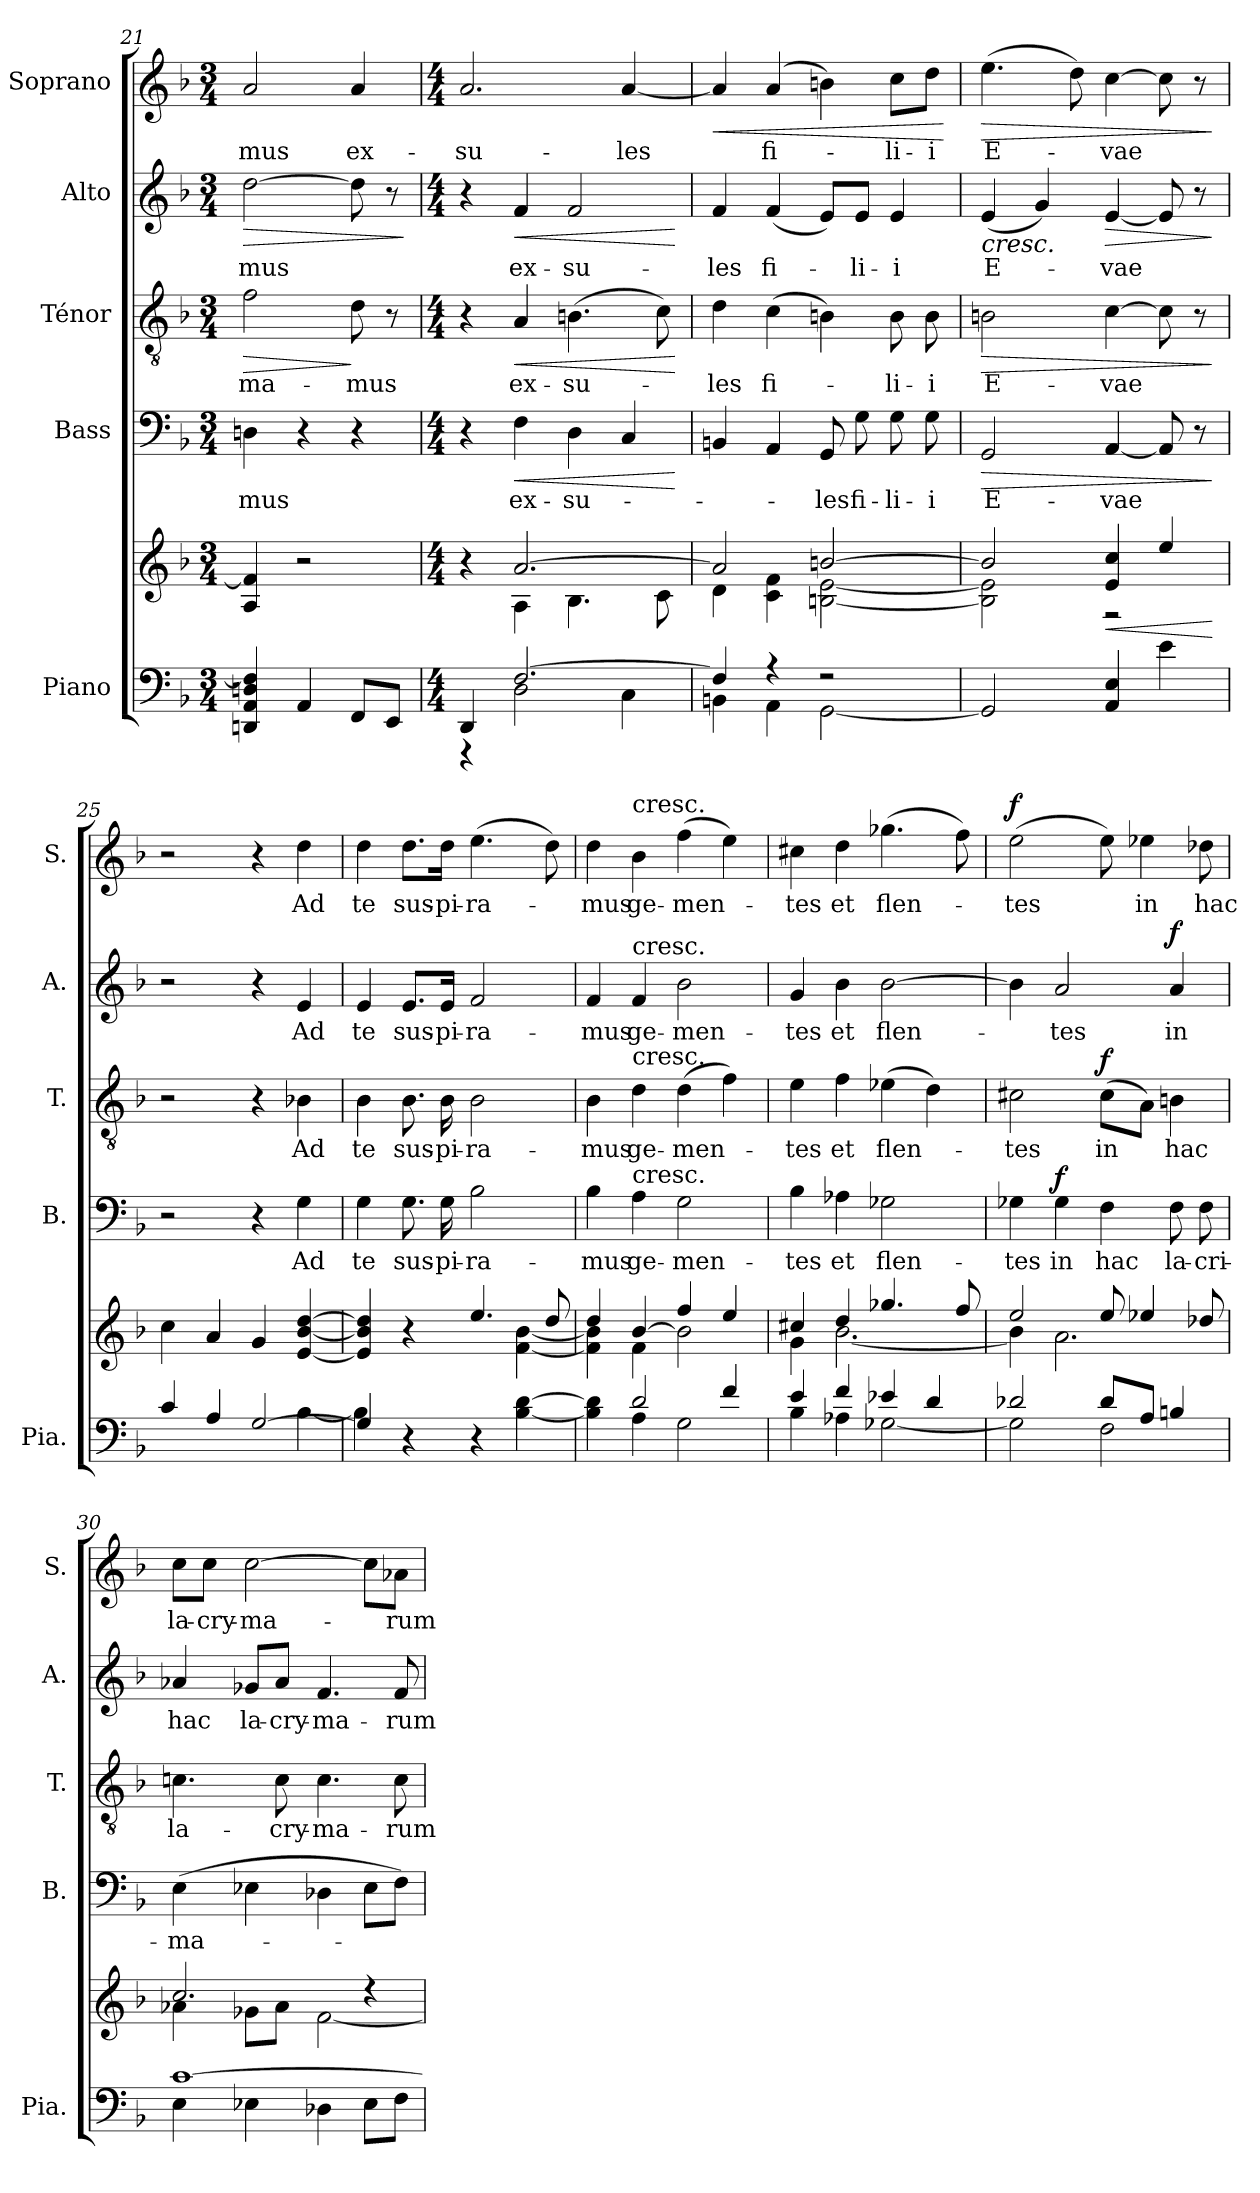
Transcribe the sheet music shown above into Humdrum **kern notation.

**kern	**kern	**dynam	**kern	**text	**dynam	**kern	**text	**dynam	**kern	**text	**dynam	**kern	**text	**dynam
*part5	*part5	*part5	*part4	*part4	*part4	*part3	*part3	*part3	*part2	*part2	*part2	*part1	*part1	*part1
*staff6	*staff5	*staff5/6	*staff4	*staff4	*staff4	*staff3	*staff3	*staff3	*staff2	*staff2	*staff2	*staff1	*staff1	*staff1
*I"Piano	*	*	*I"Bass	*	*	*I"Ténor	*	*	*I"Alto	*	*	*I"Soprano	*	*
*I'Pia.	*	*	*I'B.	*	*	*I'T.	*	*	*I'A.	*	*	*I'S.	*	*
*clefF4	*clefG2	*	*clefF4	*	*	*clefGv2	*	*	*clefG2	*	*	*clefG2	*	*
*k[b-]	*k[b-]	*	*k[b-]	*	*	*k[b-]	*	*	*k[b-]	*	*	*k[b-]	*	*
*M3/4	*M3/4	*	*M3/4	*	*	*M3/4	*	*	*M3/4	*	*	*M3/4	*	*
=21	=21	=21	=21	=21	=21	=21	=21	=21	=21	=21	=21	=21	=21	=21
!	!	!	!	!LO:LY:b	!	!	!LO:LY:b	!LO:HP:b	!	!LO:LY:b	!LO:HP:b	!	!LO:LY:b	!
4DDni/ 4AA/ 4Dni/ 4F/]	4A/ 4f/]	.	4Dni\	-mus	.	2f\	-ma-	>	[2dd\	-mus	>	2a/	-mus	.
4AA/	2r	.	4r	.	.	.	.	.	.	.	.	.	.	.
!	!	!	!	!	!	!	!LO:LY:b	!	!	!	!	!	!LO:LY:b	!
8FF/L	.	.	4r	.	.	8d\	-mus	]	8dd\]	.	.	4a/	ex-	.
8EE/J	.	.	.	.	.	8r	.	.	8r	.	.	.	.	.
.	.	.	.	.	.	.	.	.	.	.	]	.	.	.
=22	=22	=22	=22	=22	=22	=22	=22	=22	=22	=22	=22	=22	=22	=22
*M4/4	*M4/4	*	*M4/4	*	*	*M4/4	*	*	*M4/4	*	*	*M4/4	*	*
*^	*^	*	*	*	*	*	*	*	*	*	*	*	*	*
!	!	!	!	!	!	!	!	!	!	!	!	!	!	!	!LO:LY:b	!
4DD/	4r	4r	4ryy	.	4r	.	.	4r	.	.	4r	.	.	2.a/	-su-	.
!	!	!	!	!	!	!LO:LY:b	!LO:HP:b	!	!LO:LY:b	!LO:HP:b	!	!LO:LY:b	!LO:HP:b	!	!	!
[2.F/	2D\	[2.a/	4A\	.	4F\	ex-	<	4A/	ex-	<	4f/	ex-	<	.	.	.
!	!	!	!	!	!	!LO:LY:b	!	!	!LO:LY:b	!	!	!LO:LY:b	!	!	!	!
.	.	.	4.B-\	.	4D\	-su-	.	(>4.Bn\	-su-	.	2f/	-su-	.	.	.	.
!	!	!	!	!	!	!	!	!	!	!	!	!	!	!	!LO:LY:b	!
.	4C\	.	.	.	4C/	.	.	.	.	.	.	.	.	[4a/	-les	.
.	.	.	8c\	.	.	.	.	8c\)	.	.	.	.	.	.	.	.
*v	*v	*	*	*	*	*	*	*	*	*	*	*	*	*	*	*
*	*v	*v	*	*	*	*	*	*	*	*	*	*	*	*	*
.	.	.	.	.	[	.	.	[	.	.	[	.	.	.
=23	=23	=23	=23	=23	=23	=23	=23	=23	=23	=23	=23	=23	=23	=23
*^	*^	*	*	*	*	*	*	*	*	*	*	*	*	*
!	!	!	!	!	!	!	!	!	!LO:LY:b	!	!	!LO:LY:b	!	!	!	!LO:HP:b
4F/]	4BBn\	2a/]	4d\	.	4BBn/	.	.	4d\	-les	.	4f/	-les	.	4a/]	.	<
!	!	!	!	!	!	!	!	!	!LO:LY:b	!	!	!LO:LY:b	!	!	!LO:LY:b	!
4r	4AA\	.	4c\ 4f\	.	4AA/	.	.	(>4c\	fi-	.	(<4f/	fi-	.	(>4a/	fi-	.
!	!	!	!	!	!	!LO:LY:b	!	!	!	!	!	!	!	!	!	!
2r	[2GG\	[2bn/	[2Bn\ [2e\	.	8GG/	-les	.	4Bn\)	.	.	8e/L)	.	.	4bn\)	.	.
!	!	!	!	!	!	!LO:LY:b	!	!	!	!	!	!LO:LY:b	!	!	!	!
.	.	.	.	.	8G\	fi-	.	.	.	.	8e/J	-li-	.	.	.	.
!	!	!	!	!	!	!LO:LY:b	!	!	!LO:LY:b	!	!	!LO:LY:b	!	!	!LO:LY:b	!
.	.	.	.	.	8G\	-li-	.	8B\	-li-	.	4e/	-i	.	8cc\L	-li-	.
!	!	!	!	!	!	!LO:LY:b	!	!	!LO:LY:b	!	!	!	!	!	!LO:LY:b	!
.	.	.	.	.	8G\	-i	.	8B\	-i	.	.	.	.	8dd\J	-i	.
*v	*v	*	*	*	*	*	*	*	*	*	*	*	*	*	*	*
*	*v	*v	*	*	*	*	*	*	*	*	*	*	*	*	*
.	.	.	.	.	.	.	.	.	.	.	.	.	.	[
!!LO:LB:g=z
=24	=24	=24	=24	=24	=24	=24	=24	=24	=24	=24	=24	=24	=24	=24
*	*^	*	*	*	*	*	*	*	*	*	*	*	*	*
!	!	!	!	!	!LO:LY:b	!LO:HP:b	!	!LO:LY:b	!LO:HP:b	!	!LO:LY:b	!LO:HP:b	!	!LO:LY:b	!LO:HP:b
2GG/]	2b/]	2B\] 2e\]	.	2GG/	E-	>	2Bn\	E-	>	(<4e/	E-	<	(>4.ee\	E-	>
.	.	.	.	.	.	.	.	.	.	4g/)	.	.	.	.	.
.	.	.	.	.	.	.	.	.	.	.	.	.	8dd\)	.	.
!	!	!	!LO:HP:b	!	!LO:LY:b	!	!	!LO:LY:b	!	!	!LO:LY:b	!LO:HP:b	!	!LO:LY:b	!
4AA/ 4E/	4e/ 4cc/	2r	<	[4AA/	-vae	.	[4c\	-vae	.	[4e/	-vae	>	[4cc\	-vae	.
4e\	4ee/	.	.	8AA/]	.	.	8c\]	.	.	8e/]	.	.	8cc\]	.	.
.	.	.	.	8r	.	.	8r	.	.	8r	.	.	8r	.	.
*	*v	*v	*	*	*	*	*	*	*	*	*	*	*	*	*
.	.	[	.	.	]	.	.	]	.	.	[ ]	.	.	]
=25	=25	=25	=25	=25	=25	=25	=25	=25	=25	=25	=25	=25	=25	=25
*^	*	*	*	*	*	*	*	*	*	*	*	*	*	*
4c/	2.ryy	4cc\	.	2r	.	.	2r	.	.	2r	.	.	2r	.	.
4A/	.	4a/	.	.	.	.	.	.	.	.	.	.	.	.	.
!	!	!	!LO:DY:a=2	!	!	!	!	!	!	!	!	!	!	!	!
[2G/	.	4g/	other-dynamics	4r	.	.	4r	.	.	4r	.	.	4r	.	.
!	!	!	!	!	!LO:LY:b	!LO:DY:a	!	!LO:LY:b	!LO:DY:a	!	!LO:LY:b	!LO:DY:a	!	!LO:LY:b	!LO:DY:a
.	[4B-i\	[4e/ [4b-i/ [4dd/	.	4G\	Ad	other-dynamics	4B-X\	Ad	other-dynamics	4e/	Ad	other-dynamics	4dd\	Ad	other-dynamics
=26	=26	=26	=26	=26	=26	=26	=26	=26	=26	=26	=26	=26	=26	=26	=26
*	*	*^	*	*	*	*	*	*	*	*	*	*	*	*	*
!	!	!	!	!	!	!LO:LY:b	!	!	!LO:LY:b	!	!	!LO:LY:b	!	!	!LO:LY:b	!
4G/]	4B-\]	4e/] 4b-/] 4dd/]	2.ryy	.	4G\	te	.	4B-\	te	.	4e/	te	.	4dd\	te	.
!	!	!	!	!	!	!LO:LY:b	!	!	!LO:LY:b	!	!	!LO:LY:b	!	!	!LO:LY:b	!
4r	2.ryy	4r	.	.	8.G\	sus-	.	8.B-\	sus-	.	8.e/L	sus-	.	8.dd\L	sus-	.
!	!	!	!	!	!	!LO:LY:b	!	!	!LO:LY:b	!	!	!LO:LY:b	!	!	!LO:LY:b	!
.	.	.	.	.	16G\	-pi-	.	16B-\	-pi-	.	16e/Jk	-pi-	.	16dd\Jk	-pi-	.
!	!	!	!	!	!	!LO:LY:b	!	!	!LO:LY:b	!	!	!LO:LY:b	!	!	!LO:LY:b	!
4r	.	4.ee/	.	.	2B-\	-ra-	.	2B-\	-ra-	.	2f/	-ra-	.	(>4.ee\	-ra-	.
[4B-\ [4d\	.	.	[4f\ [4b-\	.	.	.	.	.	.	.	.	.	.	.	.	.
.	.	8dd/	.	.	.	.	.	.	.	.	.	.	.	8dd\)	.	.
=27	=27	=27	=27	=27	=27	=27	=27	=27	=27	=27	=27	=27	=27	=27	=27	=27
!	!	!	!	!	!	!LO:LY:b	!	!	!LO:LY:b	!	!	!LO:LY:b	!	!	!LO:LY:b	!
4B-\] 4d\]	4ryy	4dd/	4f\] 4b-\]	.	4B-\	-mus	.	4B-\	-mus	.	4f/	-mus	.	4dd\	-mus	.
!	!	!	!	!	!	!	!	!	!	!	!	!	!	!LO:TX:a:t=cresc.	!	!
!	!	!	!	!	!	!	!	!	!	!	!LO:TX:a:t=cresc.	!	!	!	!	!
!	!	!	!	!	!	!	!	!LO:TX:a:t=cresc.	!	!	!	!	!	!	!	!
!	!	!	!	!	!LO:TX:a:t=cresc.	!	!	!	!	!	!	!	!	!	!	!
!	!	!	!	!	!	!LO:LY:b	!	!	!LO:LY:b	!	!	!LO:LY:b	!	!	!LO:LY:b	!
2d/	4A\	[4b-/	4f\	.	4A\	ge-	.	4d\	ge-	.	4f/	ge-	.	4b-\	ge-	.
!	!	!	!	!	!	!LO:LY:b	!	!	!LO:LY:b	!	!	!LO:LY:b	!	!	!LO:LY:b	!
.	2G\	4ff/	2b-\]	.	2G\	-men-	.	(>4d\	-men-	.	2b-\	-men-	.	(>4ff\	-men-	.
4f/	.	4ee/	.	.	.	.	.	4f\)	.	.	.	.	.	4ee\)	.	.
=28	=28	=28	=28	=28	=28	=28	=28	=28	=28	=28	=28	=28	=28	=28	=28	=28
!	!	!	!	!	!	!LO:LY:b	!	!	!LO:LY:b	!	!	!LO:LY:b	!	!	!LO:LY:b	!
4e/	4B-\	4cc#X/	4g\	.	4B-\	-tes	.	4e\	-tes	.	4g/	-tes	.	4cc#X\	-tes	.
!	!	!	!	!	!	!LO:LY:b	!	!	!LO:LY:b	!	!	!LO:LY:b	!	!	!LO:LY:b	!
4f/	4A-X\	4dd/	[2.b-\	.	4A-X\	et	.	4f\	et	.	4b-\	et	.	4dd\	et	.
!	!	!	!	!	!	!LO:LY:b	!	!	!LO:LY:b	!	!	!LO:LY:b	!	!	!LO:LY:b	!
4e-X/	[2G-X\	4.gg-X/	.	.	2G-X\	flen-	.	(>4e-X\	flen-	.	[2b-\	flen-	.	(>4.gg-X\	flen-	.
4d/	.	.	.	.	.	.	.	4d\)	.	.	.	.	.	.	.	.
.	.	8ff/	.	.	.	.	.	.	.	.	.	.	.	8ff\)	.	.
=29	=29	=29	=29	=29	=29	=29	=29	=29	=29	=29	=29	=29	=29	=29	=29	=29
!	!	!	!	!	!	!LO:LY:b	!	!	!LO:LY:b	!	!	!	!	!	!LO:LY:b	!LO:DY:a
2d-X/	2G-\]	2ee/	4b-\]	.	4G-X\	-tes	.	2c#X\	-tes	.	4b-\]	.	.	(>2ee\	-tes	f
!	!	!	!	!	!	!LO:LY:b	!LO:DY:a	!	!	!	!	!LO:LY:b	!	!	!	!
.	.	.	2.a\	.	4G-\	in	f	.	.	.	2a/	-tes	.	.	.	.
!	!	!	!	!	!	!LO:LY:b	!	!	!LO:LY:b	!LO:DY:a	!	!	!	!	!	!
8d-/L	2F\	8ee/	.	.	4F\	hac	.	(>8c#\L	in	f	.	.	.	8ee\)	.	.
!	!	!	!	!	!	!	!	!	!	!	!	!	!	!	!LO:LY:b	!
8A/J	.	4ee-X/	.	.	.	.	.	8A\J)	.	.	.	.	.	4ee-X\	in	.
!	!	!	!	!	!	!LO:LY:b	!	!	!LO:LY:b	!	!	!LO:LY:b	!LO:DY:a	!	!	!
4Bn/	.	.	.	.	8F\	la-	.	4Bn\	hac	.	4a/	in	f	.	.	.
!	!	!	!	!	!	!LO:LY:b	!	!	!	!	!	!	!	!	!LO:LY:b	!
.	.	8dd-X/	.	.	8F\	-cri-	.	.	.	.	.	.	.	8dd-X\	hac	.
!!LO:PB:g=z
=30	=30	=30	=30	=30	=30	=30	=30	=30	=30	=30	=30	=30	=30	=30	=30	=30
!	!	!	!	!	!	!LO:LY:b	!	!	!LO:LY:b	!	!	!LO:LY:b	!	!	!LO:LY:b	!
[1c	4E\	2.cc/	4a-X\	.	(>4E\	-ma-	.	4.cni\	la-	.	4a-X/	hac	.	8cc\L	la-	.
!	!	!	!	!	!	!	!	!	!	!	!	!	!	!	!LO:LY:b	!
.	.	.	.	.	.	.	.	.	.	.	.	.	.	8cc\J	-cry-	.
!	!	!	!	!	!	!	!	!	!	!	!	!LO:LY:b	!	!	!LO:LY:b	!
.	4E-X\	.	8g-X\L	.	4E-X\	.	.	.	.	.	8g-X/L	la-	.	[2cc\	-ma-	.
!	!	!	!	!	!	!	!	!	!LO:LY:b	!	!	!LO:LY:b	!	!	!	!
.	.	.	8a-\J	.	.	.	.	8c\	-cry-	.	8a-/J	-cry-	.	.	.	.
!	!	!	!	!	!	!	!	!	!LO:LY:b	!	!	!LO:LY:b	!	!	!	!
.	4D-X\	.	[2f\	.	4D-X\	.	.	4.c\	-ma-	.	4.f/	-ma-	.	.	.	.
.	8E-\L	4r	.	.	8E-\L	.	.	.	.	.	.	.	.	8cc\L]	.	.
!	!	!	!	!	!	!	!	!	!LO:LY:b	!	!	!LO:LY:b	!	!	!LO:LY:b	!
.	8F\J	.	.	.	8F\J)	.	.	8c\	-rum	.	8f/	-rum	.	8a-X\J	-rum	.
*v	*v	*	*	*	*	*	*	*	*	*	*	*	*	*	*	*
*	*v	*v	*	*	*	*	*	*	*	*	*	*	*	*	*
=	=	=	=	=	=	=	=	=	=	=	=	=	=	=
*-	*-	*-	*-	*-	*-	*-	*-	*-	*-	*-	*-	*-	*-	*-
